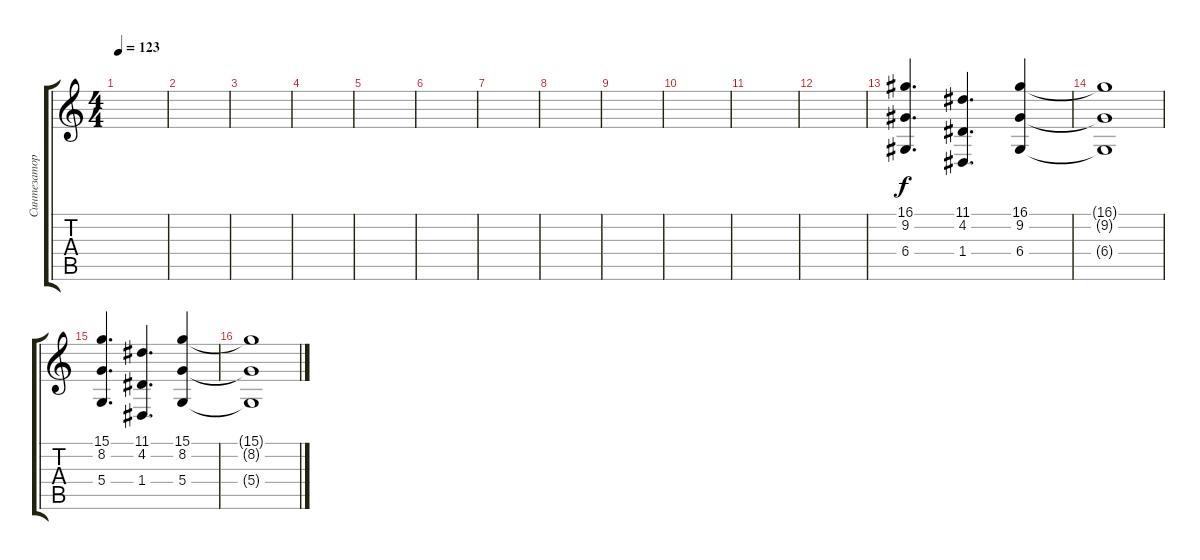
\track ("Синтезатор" "Синтезатор") {instrument electricgrandpiano}
\staff {score tabs}
\tuning (E4 B3 G3 D3 A2 E2) {hide}
\ts (4 4)
\tempo 123
\clef g2
\ks c
|
|
|
|
|
|
|
|
|
|
|
|
(16.1 9.2 6.4).4{d} (11.1 4.2 1.4).4{d} (16.1 9.2 6.4).4 |
(16.1{t} 9.2{t} 6.4{t}).1 |
(15.1 8.2 5.4).4{d} (11.1 4.2 1.4).4{d} (15.1 8.2 5.4).4 |
(15.1{t} 8.2{t} 5.4{t}).1
